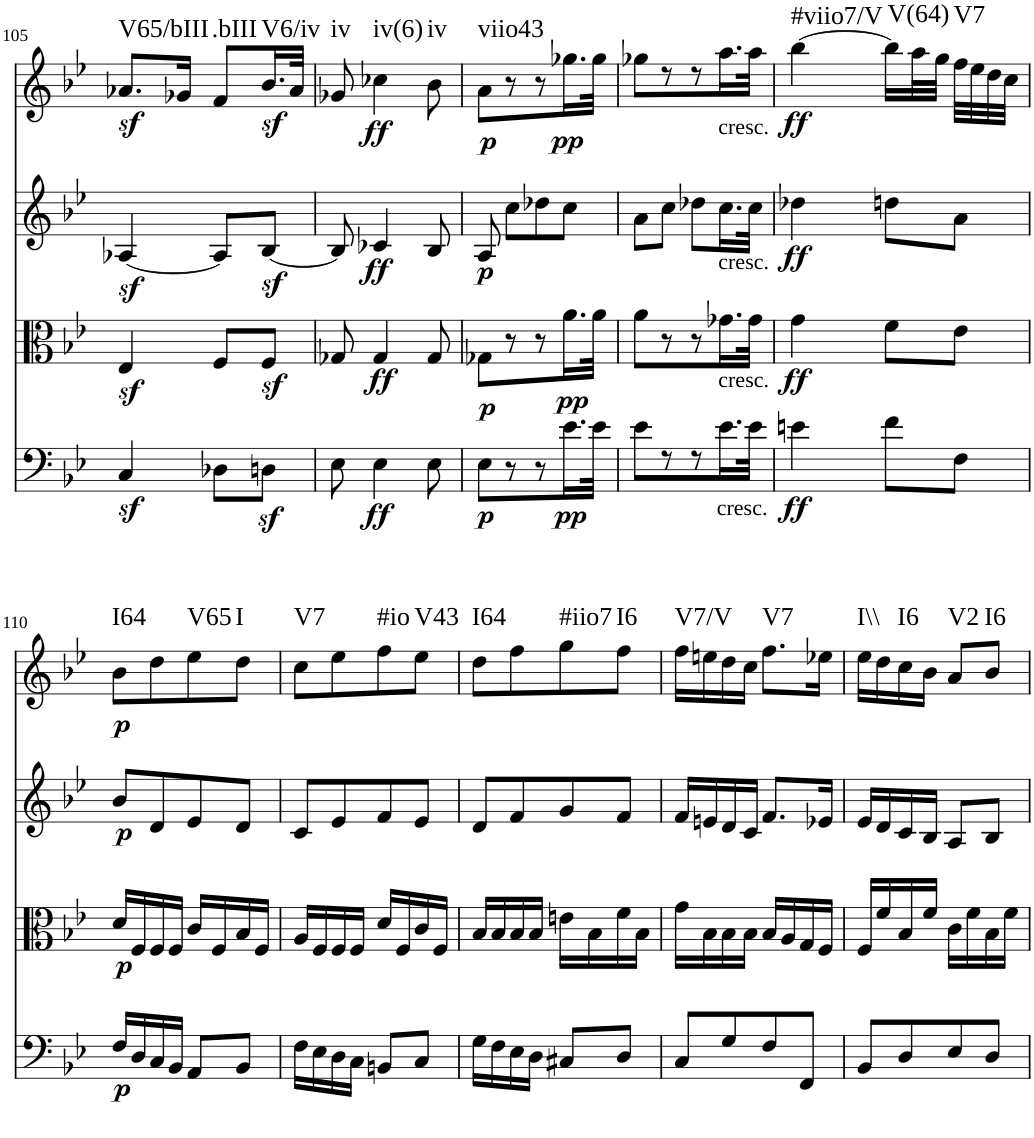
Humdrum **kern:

**kern	**dynam	**kern	**dynam	**kern	**dynam	**kern	**dynam	**harte
*part4	*part4	*part3	*part3	*part2	*part2	*part1	*part1	*part1
*staff4	*staff4	*staff3	*staff3	*staff2	*staff2	*staff1	*staff1	*
*I"Violoncello	*	*I"Viola	*	*I"Violin II	*	*I"Violin I	*	*
!!LO:PB:g=z
*clefF4	*	*clefC3	*	*clefG2	*	*clefG2	*	*
*k[b-e-]	*	*k[b-e-]	*	*k[b-e-]	*	*k[b-e-]	*	*
*M2/4	*	*M2/4	*	*M2/4	*	*M2/4	*	*
=105	=105	=105	=105	=105	=105	=105	=105	=105
!	!	!	!	!	!	!	!LO:DY:b	!LO:H:kt=V65/bIII
4Cz</	.	4E-z</	.	[4A-Xz</	.	8.a-X/L	sf	N
.	.	.	.	.	.	16g-X/Jk	.	.
!	!	!	!	!	!	!	!	!LO:H:kt=.bIII
8D-X\L	.	8F/L	.	8A-/L]	.	8f/L	.	N
!	!	!	!	!	!	!	!LO:DY:b	!LO:H:kt=V6/iv
8Dnz<\J	.	8Fz</J	.	[8B-z</J	.	16.b-/L	sf	N
.	.	.	.	.	.	32a-/JJk	.	.
=106	=106	=106	=106	=106	=106	=106	=106	=106
!	!	!	!	!	!	!	!	!LO:H:kt=iv
8E-\	.	8G-X/	.	8B-/]	.	8g-X/	.	N
!	!LO:DY:b	!	!LO:DY:b	!	!LO:DY:b	!	!LO:DY:b	!LO:H:kt=iv(6)
4E-\	ff	4G-/	ff	4c-X/	ff	4cc-X\	ff	N
!	!	!	!	!	!	!	!	!LO:H:kt=iv
8E-\	.	8G-/	.	8B-/	.	8b-\	.	N
=107	=107	=107	=107	=107	=107	=107	=107	=107
!	!LO:DY:b	!	!	!	!	!	!	!
!	!LO:DY:n=1:a	!	!	!	!LO:DY:b	!	!LO:DY:b	!LO:H:kt=viio43
8E-\L	p p	8G-X\L	.	8A/	p	8a\L	p	N
8r	.	8r	.	8cc\L	.	8r	.	.
8r	.	8r	.	8dd-X\	.	8r	.	.
!	!LO:DY:n=2:b	!	!	!	!	!	!	!
!	!LO:DY:n=3:a	!	!	!	!	!	!LO:DY:b	!
16.e-\L	pp pp	16.a\L	.	8cc\J	.	16.gg-X\L	pp	.
32e-\JJk	.	32a\JJk	.	.	.	32gg-\JJk	.	.
=108	=108	=108	=108	=108	=108	=108	=108	=108
8e-\L	.	8a\L	.	8a\L	.	8gg-X\L	.	.
8r	.	8r	.	8cc\J	.	8r	.	.
8r	.	8r	.	8dd-X\L	.	8r	.	.
!	!	!	!	!	!	!LO:TX:b:t=cresc.	!	!
!	!	!	!	!LO:TX:b:t=cresc.	!	!	!	!
!	!	!LO:TX:b:t=cresc.	!	!	!	!	!	!
!LO:TX:b:t=cresc.	!	!	!	!	!	!	!	!
16.e-\L	.	16.g-X\L	.	16.cc\L	.	16.aa\L	.	.
32e-\JJk	.	32g-\JJk	.	32cc\JJk	.	32aa\JJk	.	.
=109	=109	=109	=109	=109	=109	=109	=109	=109
!	!LO:DY:b	!	!LO:DY:b	!	!LO:DY:b	!	!LO:DY:b	!LO:H:kt=#viio7/V
4en\	ff	4g\	ff	4dd-X\	ff	[4bb-\	ff	N
!	!	!	!	!	!	!	!	!LO:H:kt=V(64)
8f\L	.	8f\L	.	8ddn\L	.	16bb-\LL]	.	N
.	.	.	.	.	.	32aa\L	.	.
.	.	.	.	.	.	32gg\JJJ	.	.
!	!	!	!	!	!	!	!	!LO:H:kt=V7
8F\J	.	8e-\J	.	8a\J	.	32ff\LLL	.	N
.	.	.	.	.	.	32ee-\	.	.
.	.	.	.	.	.	32dd\	.	.
.	.	.	.	.	.	32cc\JJJ	.	.
!!LO:LB:g=z
=110	=110	=110	=110	=110	=110	=110	=110	=110
!	!LO:DY:b	!	!LO:DY:b	!	!LO:DY:b	!	!LO:DY:b	!LO:H:kt=I64
16F/LL	p	16d/LL	p	8b-/L	p	8b-\L	p	N
16D/	.	16F/	.	.	.	.	.	.
16C/	.	16F/	.	8d/	.	8dd\	.	.
16BB-/JJ	.	16F/JJ	.	.	.	.	.	.
!	!	!	!	!	!	!	!	!LO:H:kt=V65
8AA/L	.	16c/LL	.	8e-/	.	8ee-\	.	N
.	.	16F/	.	.	.	.	.	.
!	!	!	!	!	!	!	!	!LO:H:kt=I
8BB-/J	.	16B-/	.	8d/J	.	8dd\J	.	N
.	.	16F/JJ	.	.	.	.	.	.
=111	=111	=111	=111	=111	=111	=111	=111	=111
!	!	!	!	!	!	!	!	!LO:H:kt=V7
16F\LL	.	16A/LL	.	8c/L	.	8cc\L	.	N
16E-\	.	16F/	.	.	.	.	.	.
16D\	.	16F/	.	8e-/	.	8ee-\	.	.
16C\JJ	.	16F/JJ	.	.	.	.	.	.
!	!	!	!	!	!	!	!	!LO:H:kt=#io
8BBn/L	.	16d/LL	.	8f/	.	8ff\	.	N
.	.	16F/	.	.	.	.	.	.
!	!	!	!	!	!	!	!	!LO:H:kt=V43
8C/J	.	16c/	.	8e-/J	.	8ee-\J	.	N
.	.	16F/JJ	.	.	.	.	.	.
=112	=112	=112	=112	=112	=112	=112	=112	=112
!	!	!	!	!	!	!	!	!LO:H:kt=I64
16G\LL	.	16B-/LL	.	8d/L	.	8dd\L	.	N
16F\	.	16B-/	.	.	.	.	.	.
16E-\	.	16B-/	.	8f/	.	8ff\	.	.
16D\JJ	.	16B-/JJ	.	.	.	.	.	.
!	!	!	!	!	!	!	!	!LO:H:kt=#iio7
8C#X/L	.	16en\LL	.	8g/	.	8gg\	.	N
.	.	16B-\	.	.	.	.	.	.
!	!	!	!	!	!	!	!	!LO:H:kt=I6
8D/J	.	16f\	.	8f/J	.	8ff\J	.	N
.	.	16B-\JJ	.	.	.	.	.	.
=113	=113	=113	=113	=113	=113	=113	=113	=113
!	!	!	!	!	!	!	!	!LO:H:kt=V7/V
8C/L	.	16g\LL	.	16f/LL	.	16ff\LL	.	N
.	.	16B-\	.	16en/	.	16een\	.	.
8G/	.	16B-\	.	16d/	.	16dd\	.	.
.	.	16B-\JJ	.	16c/JJ	.	16cc\JJ	.	.
!	!	!	!	!	!	!	!	!LO:H:kt=V7
8F/	.	16B-/LL	.	8.f/L	.	8.ff\L	.	N
.	.	16A/	.	.	.	.	.	.
8FF/J	.	16G/	.	.	.	.	.	.
.	.	16F/JJ	.	16e-X/Jk	.	16ee-X\Jk	.	.
=114	=114	=114	=114	=114	=114	=114	=114	=114
!	!	!	!	!	!	!	!	!LO:H:kt=I\\
8BB-/L	.	16F/LL	.	16e-/LL	.	16ee-\LL	.	N
.	.	16f/	.	16d/	.	16dd\	.	.
!	!	!	!	!	!	!	!	!LO:H:kt=I6
8D/	.	16B-/	.	16c/	.	16cc\	.	N
.	.	16f/JJ	.	16B-/JJ	.	16b-\JJ	.	.
!	!	!	!	!	!	!	!	!LO:H:kt=V2
8E-/	.	16c\LL	.	8A/L	.	8a/L	.	N
.	.	16f\	.	.	.	.	.	.
!	!	!	!	!	!	!	!	!LO:H:kt=I6
8D/J	.	16B-\	.	8B-/J	.	8b-/J	.	N
.	.	16f\JJ	.	.	.	.	.	.
=	=	=	=	=	=	=	=	=
*-	*-	*-	*-	*-	*-	*-	*-	*-
